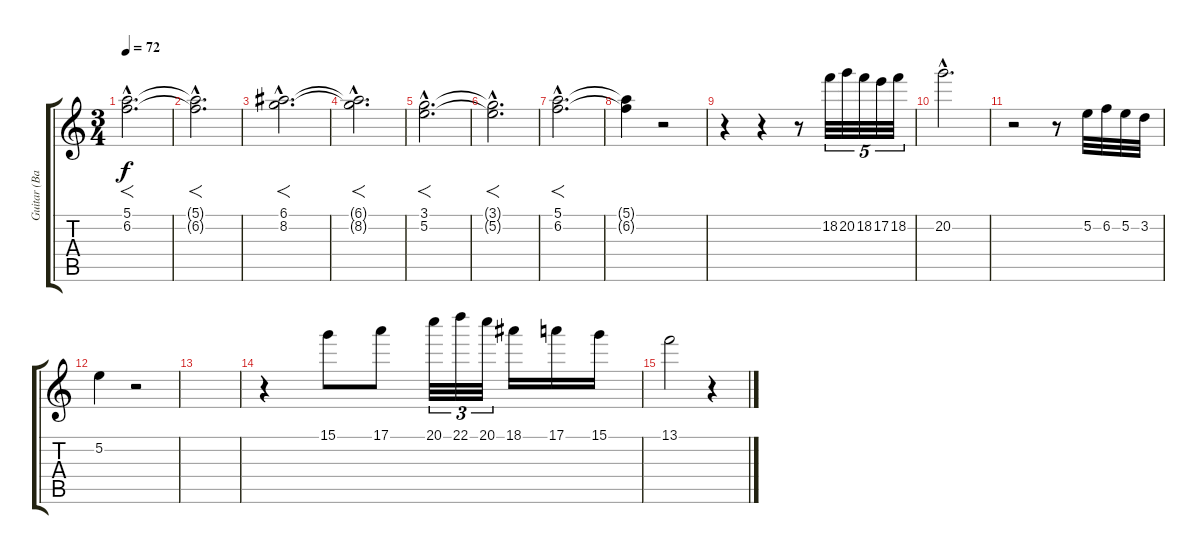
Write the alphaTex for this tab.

\track ("Guitar (Backing Solo)" "Guitar (Ba") {instrument overdrivenguitar}
\staff {score tabs}
\tuning (E4 B3 G3 D3 A2 E2) {hide}
\ts (3 4)
\tempo 72
\clef g2
\ks c
(5.1{hac} 6.2{hac}).2{f d dy f instrument overdrivenguitar} |
(5.1{hac t} 6.2{hac t}).2{f d} |
(6.1{hac} 8.2{hac}).2{f d} |
(6.1{hac t} 8.2{hac t}).2{f d} |
(3.1{hac} 5.2{hac}).2{f d} |
(3.1{hac t} 5.2{hac t}).2{f d} |
(5.1{hac} 6.2{hac}).2{f d} |
(5.1{t} 6.2{t}).4 r.2 |
r.4 r.4 r.8 18.2.32{tu (5 4)} 20.2.32{tu (5 4)} 18.2.32{tu (5 4)} 17.2.32{tu (5 4)} 18.2.32{tu (5 4)} |
20.2{hac}.2{d} |
r.2 r.8 5.2.32 6.2.32 5.2.32 3.2.32 |
5.2.4 r.2 |
|
r.4 15.1.8 17.1.8 20.1.32{tu (3 2)} 22.1.32{tu (3 2)} 20.1.32{tu (3 2)} 18.1.16 17.1.16 15.1.16 |
13.1.2 r.4
